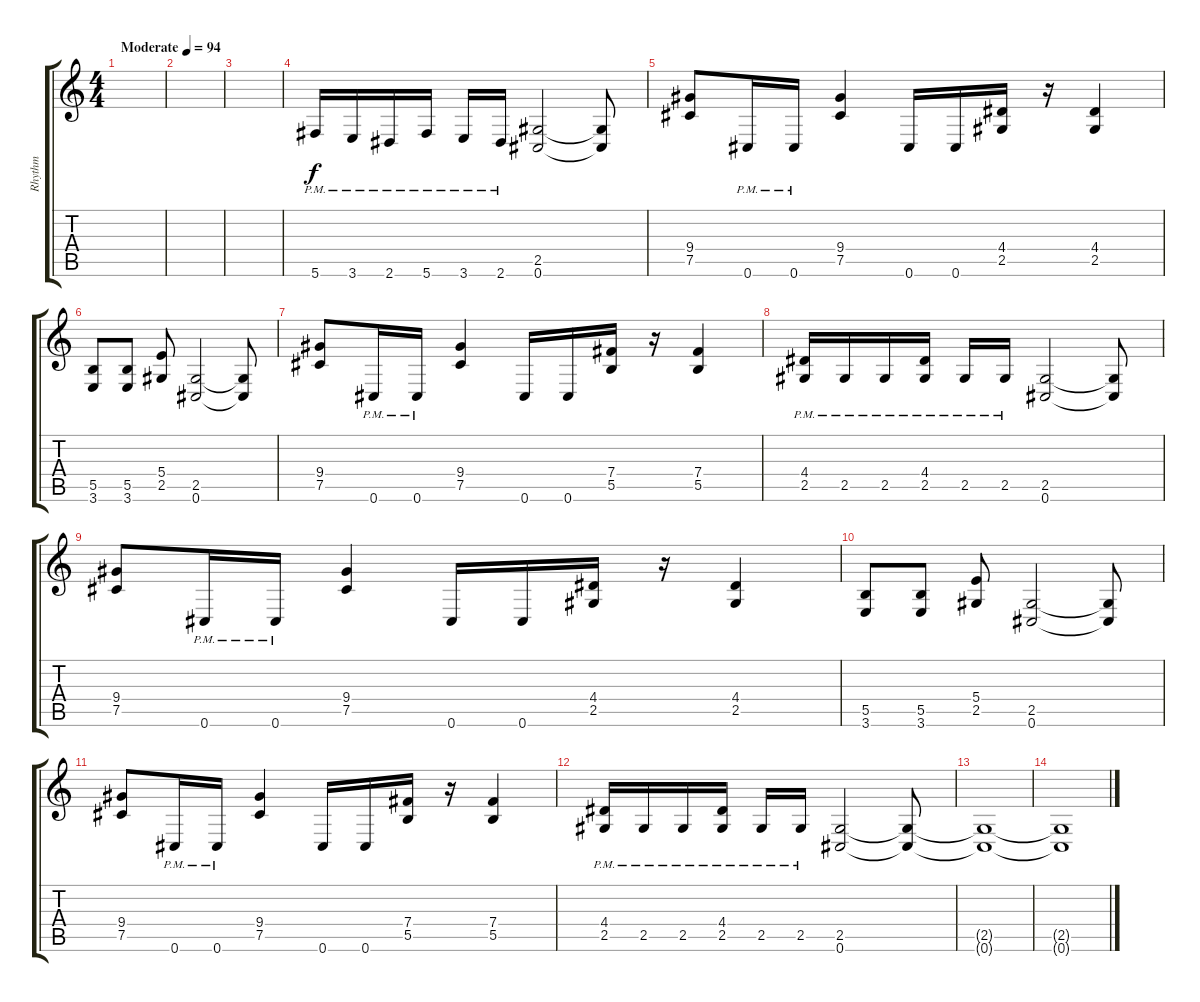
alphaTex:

\track ("Rhythm" "Rhythm") {instrument distortionguitar}
\staff {score tabs}
\tuning (Db4 Ab3 E3 B2 Gb2 Db2) {hide}
\ts (4 4)
\tempo (94 "Moderate")
\clef g2
\ks c
|
|
|
5.6{pm}.16 3.6{pm}.16 2.6{pm}.16 5.6{pm}.16 3.6{pm}.16 2.6{pm}.16 (2.5 0.6).2 (2.5{t} 0.6{t}).8 |
(9.4 7.5).8 0.6{pm}.16 0.6{pm}.16 (9.4 7.5).4 0.6.16 0.6.16 (4.4 2.5).16 r.16 (4.4 2.5).4 |
(5.5 3.6).8 (5.5 3.6).8 (5.4 2.5).8 (2.5 0.6).2 (2.5{t} 0.6{t}).8 |
(9.4 7.5).8 0.6{pm}.16 0.6{pm}.16 (9.4 7.5).4 0.6.16 0.6.16 (7.4 5.5).16 r.16 (7.4 5.5).4 |
(4.4{pm} 2.5{pm}).16 2.5{pm}.16 2.5{pm}.16 (4.4{pm} 2.5{pm}).16 2.5{pm}.16 2.5{pm}.16 (2.5 0.6).2 (2.5{t} 0.6{t}).8 |
(9.4 7.5).8 0.6{pm}.16 0.6{pm}.16 (9.4 7.5).4 0.6.16 0.6.16 (4.4 2.5).16 r.16 (4.4 2.5).4 |
(5.5 3.6).8 (5.5 3.6).8 (5.4 2.5).8 (2.5 0.6).2 (2.5{t} 0.6{t}).8 |
(9.4 7.5).8 0.6{pm}.16 0.6{pm}.16 (9.4 7.5).4 0.6.16 0.6.16 (7.4 5.5).16 r.16 (7.4 5.5).4 |
(4.4{pm} 2.5{pm}).16 2.5{pm}.16 2.5{pm}.16 (4.4{pm} 2.5{pm}).16 2.5{pm}.16 2.5{pm}.16 (2.5 0.6).2 (2.5{t} 0.6{t}).8 |
(2.5{t} 0.6{t}).1 |
(2.5{t} 0.6{t}).1
